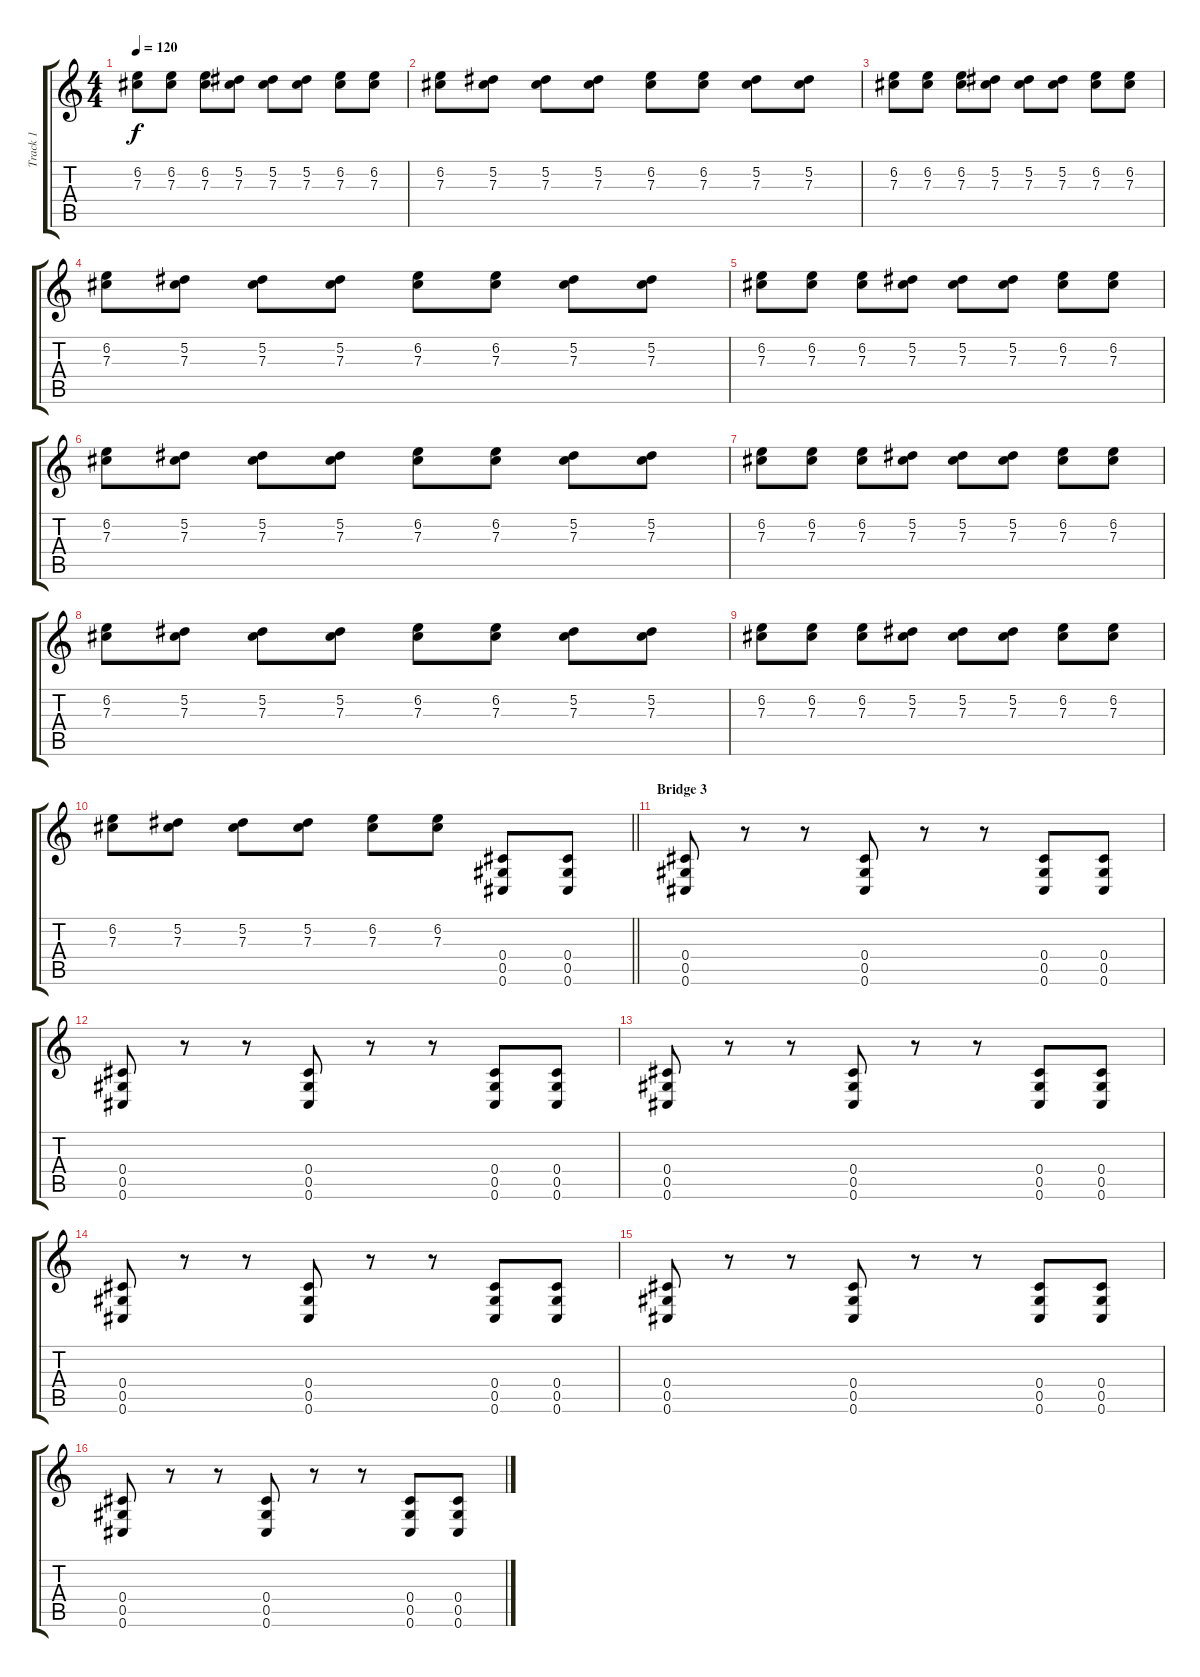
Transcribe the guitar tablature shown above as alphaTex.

\track ("Track 1" "Track 1") {instrument electricguitarclean}
\staff {score tabs}
\tuning (Eb4 Bb3 Gb3 Db3 Ab2 Db2) {hide}
\ts (4 4)
\tempo 120
\clef g2
\ks c
(6.2 7.3).8{dy f} (6.2 7.3).8 (6.2 7.3).8 (5.2 7.3).8 (5.2 7.3).8 (5.2 7.3).8 (6.2 7.3).8 (6.2 7.3).8 |
(6.2 7.3).8 (5.2 7.3).8 (5.2 7.3).8 (5.2 7.3).8 (6.2 7.3).8 (6.2 7.3).8 (5.2 7.3).8 (5.2 7.3).8 |
(6.2 7.3).8 (6.2 7.3).8 (6.2 7.3).8 (5.2 7.3).8 (5.2 7.3).8 (5.2 7.3).8 (6.2 7.3).8 (6.2 7.3).8 |
(6.2 7.3).8 (5.2 7.3).8 (5.2 7.3).8 (5.2 7.3).8 (6.2 7.3).8 (6.2 7.3).8 (5.2 7.3).8 (5.2 7.3).8 |
(6.2 7.3).8 (6.2 7.3).8 (6.2 7.3).8 (5.2 7.3).8 (5.2 7.3).8 (5.2 7.3).8 (6.2 7.3).8 (6.2 7.3).8 |
(6.2 7.3).8 (5.2 7.3).8 (5.2 7.3).8 (5.2 7.3).8 (6.2 7.3).8 (6.2 7.3).8 (5.2 7.3).8 (5.2 7.3).8 |
(6.2 7.3).8 (6.2 7.3).8 (6.2 7.3).8 (5.2 7.3).8 (5.2 7.3).8 (5.2 7.3).8 (6.2 7.3).8 (6.2 7.3).8 |
(6.2 7.3).8 (5.2 7.3).8 (5.2 7.3).8 (5.2 7.3).8 (6.2 7.3).8 (6.2 7.3).8 (5.2 7.3).8 (5.2 7.3).8 |
(6.2 7.3).8 (6.2 7.3).8 (6.2 7.3).8 (5.2 7.3).8 (5.2 7.3).8 (5.2 7.3).8 (6.2 7.3).8 (6.2 7.3).8 |
\barLineRight lightlight
(6.2 7.3).8 (5.2 7.3).8 (5.2 7.3).8 (5.2 7.3).8 (6.2 7.3).8 (6.2 7.3).8 (0.4 0.5 0.6).8 (0.4 0.5 0.6).8 |
\section ("" "Bridge 3")
(0.4 0.5 0.6).8 r.8 r.8 (0.4 0.5 0.6).8 r.8 r.8 (0.4 0.5 0.6).8 (0.4 0.5 0.6).8 |
(0.4 0.5 0.6).8 r.8 r.8 (0.4 0.5 0.6).8 r.8 r.8 (0.4 0.5 0.6).8 (0.4 0.5 0.6).8 |
(0.4 0.5 0.6).8 r.8 r.8 (0.4 0.5 0.6).8 r.8 r.8 (0.4 0.5 0.6).8 (0.4 0.5 0.6).8 |
(0.4 0.5 0.6).8 r.8 r.8 (0.4 0.5 0.6).8 r.8 r.8 (0.4 0.5 0.6).8 (0.4 0.5 0.6).8 |
(0.4 0.5 0.6).8 r.8 r.8 (0.4 0.5 0.6).8 r.8 r.8 (0.4 0.5 0.6).8 (0.4 0.5 0.6).8 |
(0.4 0.5 0.6).8 r.8 r.8 (0.4 0.5 0.6).8 r.8 r.8 (0.4 0.5 0.6).8 (0.4 0.5 0.6).8
